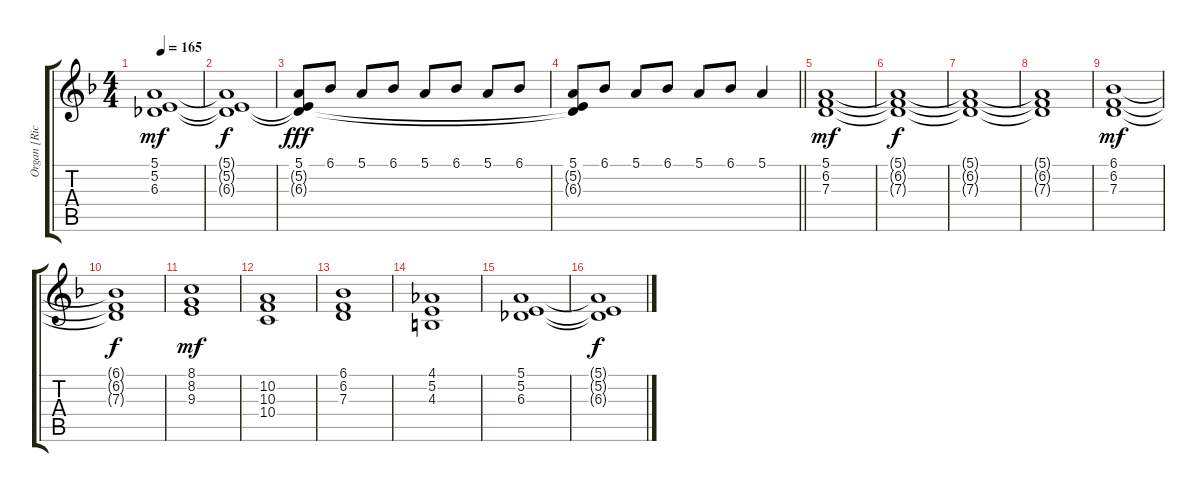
\track ("Organ [Richard Wright]" "Organ [Ric") {instrument drawbarorgan}
\staff {score tabs}
\tuning (E4 B3 G3 D3 A2 E2) {hide}
\ts (4 4)
\tempo 165
\clef g2
\ks dminor
(5.1 5.2 6.3).1{dy mf} |
(5.1{t} 5.2{t} 6.3{t}).1{dy f} |
(5.1 5.2{t} 6.3{t}).8{dy fff} 6.1.8 5.1.8 6.1.8 5.1.8 6.1.8 5.1.8 6.1.8 |
\barLineRight lightlight
(5.1 5.2{t} 6.3{t}).8 6.1.8 5.1.8 6.1.8 5.1.8 6.1.8 5.1.4 |
(5.1 6.2 7.3).1{dy mf} |
(5.1{t} 6.2{t} 7.3{t}).1{dy f} |
(5.1{t} 6.2{t} 7.3{t}).1 |
(5.1{t} 6.2{t} 7.3{t}).1 |
(6.1 6.2 7.3).1{dy mf} |
(6.1{t} 6.2{t} 7.3{t}).1{dy f} |
(8.1 8.2 9.3).1{dy mf} |
(10.2 10.3 10.4).1 |
(6.1 6.2 7.3).1 |
(4.1 5.2 4.3).1 |
(5.1 5.2 6.3).1 |
(5.1{t} 5.2{t} 6.3{t}).1{dy f}
